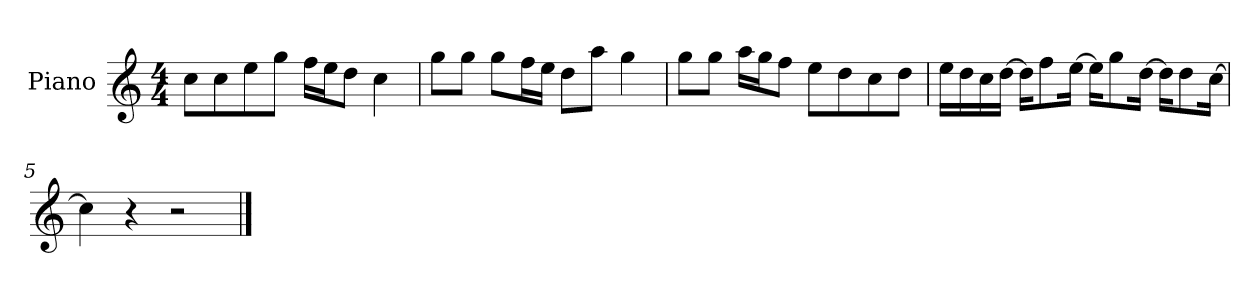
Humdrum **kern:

**kern
*part1
*staff1
*I"Piano
*I'P-no
*clefG2
*k[]
*M4/4
*MM90
=1
8cc\L
8cc\
8ee\
8gg\J
16ff\LL
16ee\J
8dd\J
4cc\
=2
8gg\L
8gg\J
8gg\L
16ff\L
16ee\JJ
8dd\L
8aa\J
4gg\
=3
8gg\L
8gg\J
16aa\LL
16gg\J
8ff\J
8ee\L
8dd\
8cc\
8dd\J
=4
16ee\LL
16dd\
16cc\
[16dd\JJ
16dd\KL]
8ff\
[16ee\Jk
16ee\KL]
8gg\
[16dd\Jk
16dd\KL]
8dd\
[16cc\Jk
!!LO:LB:g=z
=5
4cc\]
4r
2r
==
*-
